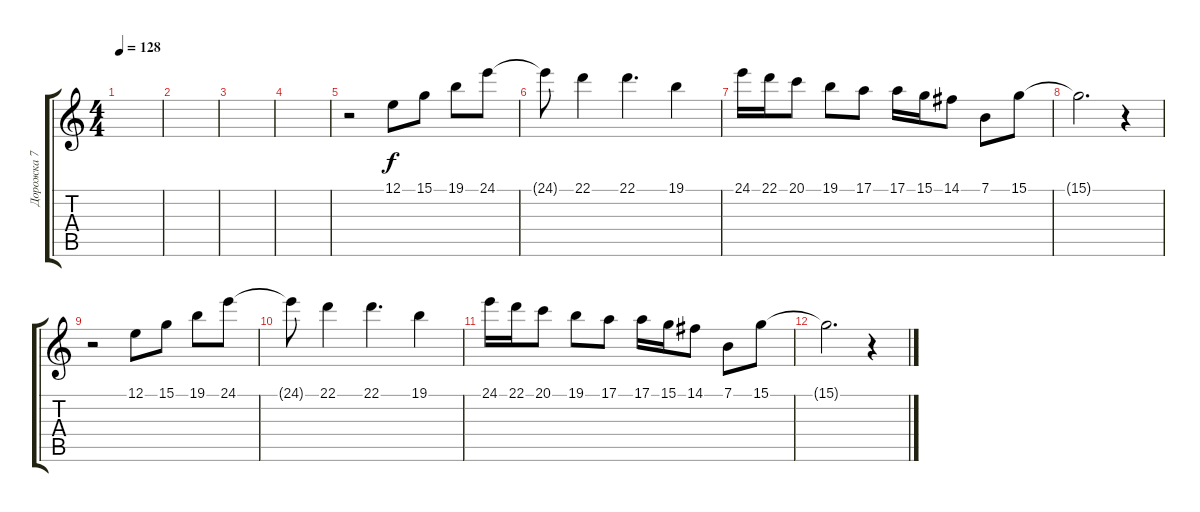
\track ("Дорожка 7" "Дорожка 7") {instrument stringensemble1}
\staff {score tabs}
\tuning (E4 B3 G3 D3 A2 E2) {hide}
\ts (4 4)
\tempo 128
\clef g2
\ks c
|
|
|
|
r.2 12.1.8 15.1.8 19.1.8 24.1.8 |
24.1{t}.8 22.1.4 22.1.4{d} 19.1.4 |
24.1.16 22.1.16 20.1.8 19.1.8 17.1.8 17.1.16 15.1.16 14.1.8 7.1.8 15.1.8 |
15.1{t}.2{d} r.4 |
r.2 12.1.8 15.1.8 19.1.8 24.1.8 |
24.1{t}.8 22.1.4 22.1.4{d} 19.1.4 |
24.1.16 22.1.16 20.1.8 19.1.8 17.1.8 17.1.16 15.1.16 14.1.8 7.1.8 15.1.8 |
15.1{t}.2{d} r.4
